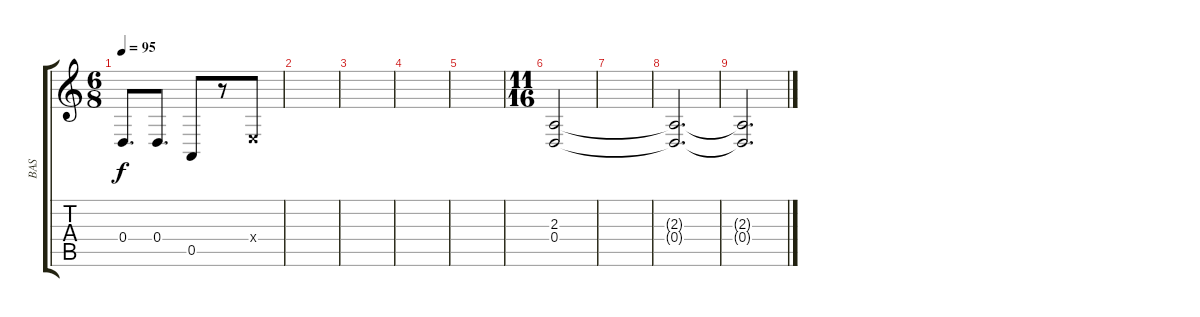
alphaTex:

\track ("BAS" "BAS") {instrument clarinet}
\staff {score tabs}
\tuning (E4 B3 G3 D3 A2 E2) {hide}
\ts (6 8)
\tempo 95
\clef g2
\ks c
0.4.8{d dy f} 0.4.8{d} 0.5.8 r.8 2.4{x}.8 |
|
|
|
|
\ts (11 16)
(2.3 0.4).2 |
|
(2.3{t} 0.4{t}).2{d} |
(2.3{t} 0.4{t}).2{d}
